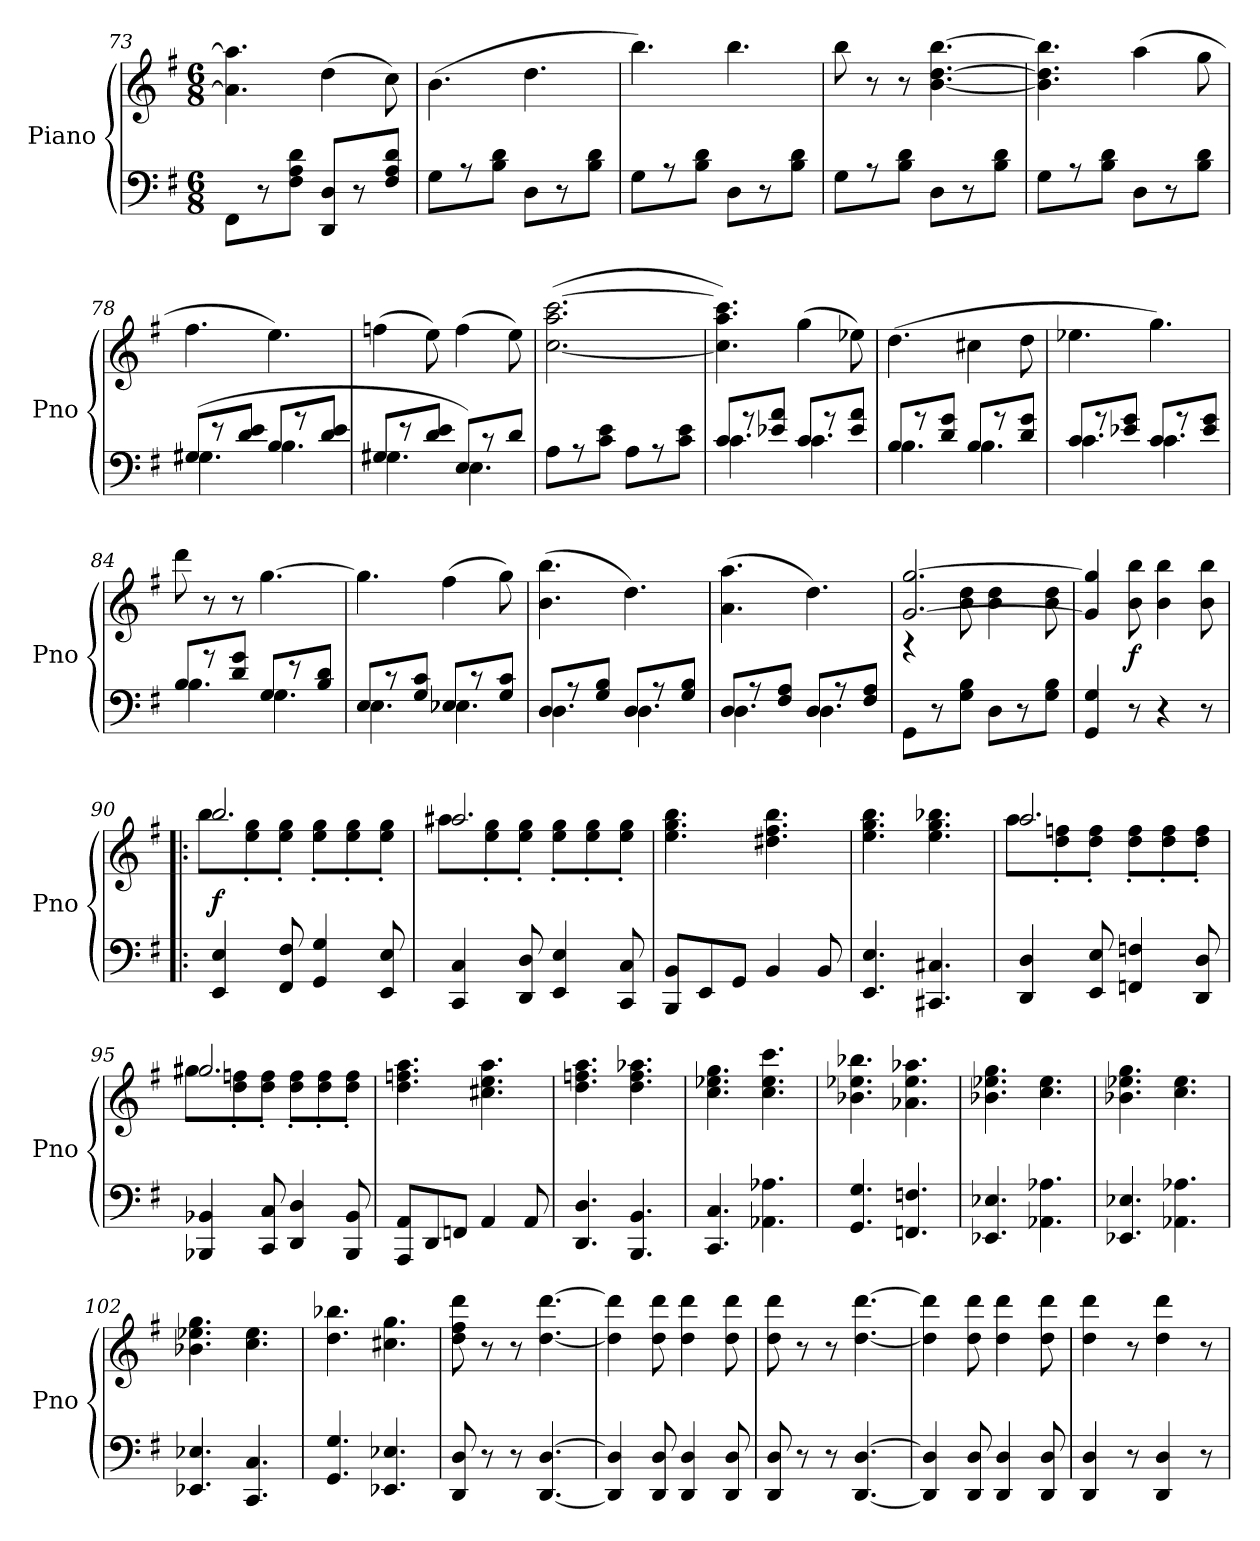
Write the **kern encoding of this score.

**kern	**kern	**dynam
*part1	*part1	*part1
*staff2	*staff1	*staff1/2
*I"Piano	*	*
*I'Pno	*	*
*clefF4	*clefG2	*
*k[f#]	*k[f#]	*
*M6/8	*M6/8	*
=73	=73	=73
8FF#\L	4.a]\ 4.aa]\	.
8r	.	.
8F#\ 8A\ 8d\J	.	.
8DD/ 8D/L	(4dd\	.
8r	.	.
8F#/ 8A/ 8d/J	8cc\)	.
=74	=74	=74
8G\L	(4.b\	.
8r	.	.
8B\ 8d\J	.	.
8D\L	4.dd\	.
8r	.	.
8B\ 8d\J	.	.
=75	=75	=75
8G\L	4.bb\)	.
8r	.	.
8B\ 8d\J	.	.
8D\L	4.bb\	.
8r	.	.
8B\ 8d\J	.	.
=76	=76	=76
8G\L	8bb\	.
8r	8r	.
8B\ 8d\J	8r	.
8D\L	[4.b\ [4.dd\ [4.bb\	.
8r	.	.
8B\ 8d\J	.	.
=77	=77	=77
8G\L	4.b]\ 4.dd]\ 4.bb]\	.
8r	.	.
8B\ 8d\J	.	.
8D\L	(4aa\	.
8r	.	.
8B\ 8d\J	8gg\	.
=78	=78	=78
*^	*	*
(8G#X/L	4.G#X\	4.ff#\	.
8r	.	.	.
8d/ 8e/J	.	.	.
8B/L	4.B\	4.ee\)	.
8r	.	.	.
8d/ 8e/J	.	.	.
=79	=79	=79	=79
8G#X/L	4.G#X\	(4ffn\	.
8r	.	.	.
8d/ 8e/J	.	8ee\)	.
8E/L)	4.E\	(4ff\	.
8r	.	.	.
8d/J	.	8ee\)	.
*v	*v	*	*
=80	=80	=80
8A\L	([2.cc\ 2.aa\ [2.ccc\	.
8r	.	.
8c\ 8e\J	.	.
8A\L	.	.
8r	.	.
8c\ 8e\J	.	.
=81	=81	=81
*^	*	*
8c/L	4.c\	4.cc]\ 4.aa\ 4.ccc]\)	.
8r	.	.	.
8e-X/ 8a/J	.	.	.
8c/L	4.c\	(4gg\	.
8r	.	.	.
8e-/ 8a/J	.	8ee-X\)	.
=82	=82	=82	=82
8B/L	4.B\	(4.dd\	.
8r	.	.	.
8d/ 8g/J	.	.	.
8B/L	4.B\	4cc#X\	.
8r	.	.	.
8d/ 8g/J	.	8dd\	.
=83	=83	=83	=83
8c/L	4.c\	4.ee-X\	.
8r	.	.	.
8e-X/ 8g/J	.	.	.
8c/L	4.c\	4.gg\)	.
8r	.	.	.
8e-/ 8g/J	.	.	.
=84	=84	=84	=84
8B/L	4.B\	8ddd\	.
8r	.	8r	.
8d/ 8g/J	.	8r	.
8G/L	4.G\	[4.gg\	.
8r	.	.	.
8B/ 8d/J	.	.	.
=85	=85	=85	=85
8E/L	4.E\	4.gg\]	.
8r	.	.	.
8G/ 8c/J	.	.	.
8E-X/L	4.E-X\	(4ff#\	.
8r	.	.	.
8G/ 8c/J	.	8gg\)	.
=86	=86	=86	=86
8D/L	4.D\	(4.b\ 4.bb\	.
8r	.	.	.
8G/ 8B/J	.	.	.
8D/L	4.D\	4.dd\)	.
8r	.	.	.
8G/ 8B/J	.	.	.
=87	=87	=87	=87
8D/L	4.D\	(4.a\ 4.aa\	.
8r	.	.	.
8F#/ 8A/J	.	.	.
8D/L	4.D\	4.dd\)	.
8r	.	.	.
8F#/ 8A/J	.	.	.
*v	*v	*	*
=88	=88	=88
*	*^	*
8GG\L	[2.g/ [2.gg/	4r	.
8r	.	.	.
8G\ 8B\J	.	8b\ 8dd\	.
8D\L	.	4b\ 4dd\	.
8r	.	.	.
8G\ 8B\J	.	8b\ 8dd\	.
*	*v	*v	*
=89	=89	=89
4GG/ 4G/	4g]/ 4gg]/	.
8r	8b\ 8bb\	f
4r	4b\ 4bb\	.
8r	8b\ 8bb\	.
=90!|:	=90!|:	=90!|:
*	*^	*
4EE/ 4E/	2.bb/	8bb\L	f
.	.	8ee'\ 8gg'\	.
8FF#/ 8F#/	.	8ee'\ 8gg'\J	.
4GG/ 4G/	.	8ee'\ 8gg'\L	.
.	.	8ee'\ 8gg'\	.
8EE/ 8E/	.	8ee'\ 8gg'\J	.
=91	=91	=91	=91
4CC/ 4C/	2.aa#X/	8aa#X\L	.
.	.	8ee'\ 8gg'\	.
8DD/ 8D/	.	8ee'\ 8gg'\J	.
4EE/ 4E/	.	8ee'\ 8gg'\L	.
.	.	8ee'\ 8gg'\	.
8CC/ 8C/	.	8ee'\ 8gg'\J	.
*	*v	*v	*
=92	=92	=92
8BBB/ 8BB/L	4.ee\ 4.gg\ 4.bb\	.
8EE/	.	.
8GG/J	.	.
4BB/	4.dd#X\ 4.ff#\ 4.bb\	.
8BB/	.	.
=93	=93	=93
4.EE/ 4.E/	4.ee\ 4.gg\ 4.bb\	.
4.CC#X/ 4.C#X/	4.ee\ 4.gg\ 4.bb-X\	.
=94	=94	=94
*	*^	*
4DD/ 4D/	2.aa/	8aa\L	.
.	.	8dd'\ 8ffn'\	.
8EE/ 8E/	.	8dd'\ 8ff'\J	.
4FFn/ 4Fn/	.	8dd'\ 8ff'\L	.
.	.	8dd'\ 8ff'\	.
8DD/ 8D/	.	8dd'\ 8ff'\J	.
=95	=95	=95	=95
4BBB-X/ 4BB-X/	2.gg#X/	8gg#X\L	.
.	.	8dd'\ 8ffn'\	.
8CC/ 8C/	.	8dd'\ 8ff'\J	.
4DD/ 4D/	.	8dd'\ 8ff'\L	.
.	.	8dd'\ 8ff'\	.
8BBB-/ 8BB-/	.	8dd'\ 8ff'\J	.
*	*v	*v	*
=96	=96	=96
8AAA/ 8AA/L	4.dd\ 4.ffn\ 4.aa\	.
8DD/	.	.
8FFn/J	.	.
4AA/	4.cc#X\ 4.ee\ 4.aa\	.
8AA/	.	.
=97	=97	=97
4.DD/ 4.D/	4.dd\ 4.ffn\ 4.aa\	.
4.BBB/ 4.BB/	4.dd\ 4.ff\ 4.aa-X\	.
=98	=98	=98
4.CC/ 4.C/	4.cc\ 4.ee-X\ 4.gg\	.
4.AA-X\ 4.A-X\	4.cc\ 4.ee-\ 4.ccc\	.
=99	=99	=99
4.GG/ 4.G/	4.b-X\ 4.ee-X\ 4.bb-X\	.
4.FFn/ 4.Fn/	4.a-X\ 4.ee-\ 4.aa-X\	.
=100	=100	=100
4.EE-X/ 4.E-X/	4.b-X\ 4.ee-X\ 4.gg\	.
4.AA-X\ 4.A-X\	4.cc\ 4.ee-\	.
=101	=101	=101
4.EE-X/ 4.E-X/	4.b-X\ 4.ee-X\ 4.gg\	.
4.AA-X\ 4.A-X\	4.cc\ 4.ee-\	.
=102	=102	=102
4.EE-X/ 4.E-X/	4.b-X\ 4.ee-X\ 4.gg\	.
4.CC/ 4.C/	4.cc\ 4.ee-\	.
=103	=103	=103
4.GG/ 4.G/	4.dd\ 4.bb-X\	.
4.EE-X/ 4.E-X/	4.cc#X\ 4.gg\	.
=104	=104	=104
8DD/ 8D/	8dd\ 8ff#\ 8ddd\	.
8r	8r	.
8r	8r	.
[4.DD/ [4.D/	[4.dd\ [4.ddd\	.
=105	=105	=105
4DD]/ 4D]/	4dd]\ 4ddd]\	.
8DD/ 8D/	8dd\ 8ddd\	.
4DD/ 4D/	4dd\ 4ddd\	.
8DD/ 8D/	8dd\ 8ddd\	.
=106	=106	=106
8DD/ 8D/	8dd\ 8ddd\	.
8r	8r	.
8r	8r	.
[4.DD/ [4.D/	[4.dd\ [4.ddd\	.
=107	=107	=107
4DD]/ 4D]/	4dd]\ 4ddd]\	.
8DD/ 8D/	8dd\ 8ddd\	.
4DD/ 4D/	4dd\ 4ddd\	.
8DD/ 8D/	8dd\ 8ddd\	.
=108	=108	=108
4DD/ 4D/	4dd\ 4ddd\	.
8r	8r	.
4DD/ 4D/	4dd\ 4ddd\	.
8r	8r	.
=	=	=
*-	*-	*-
